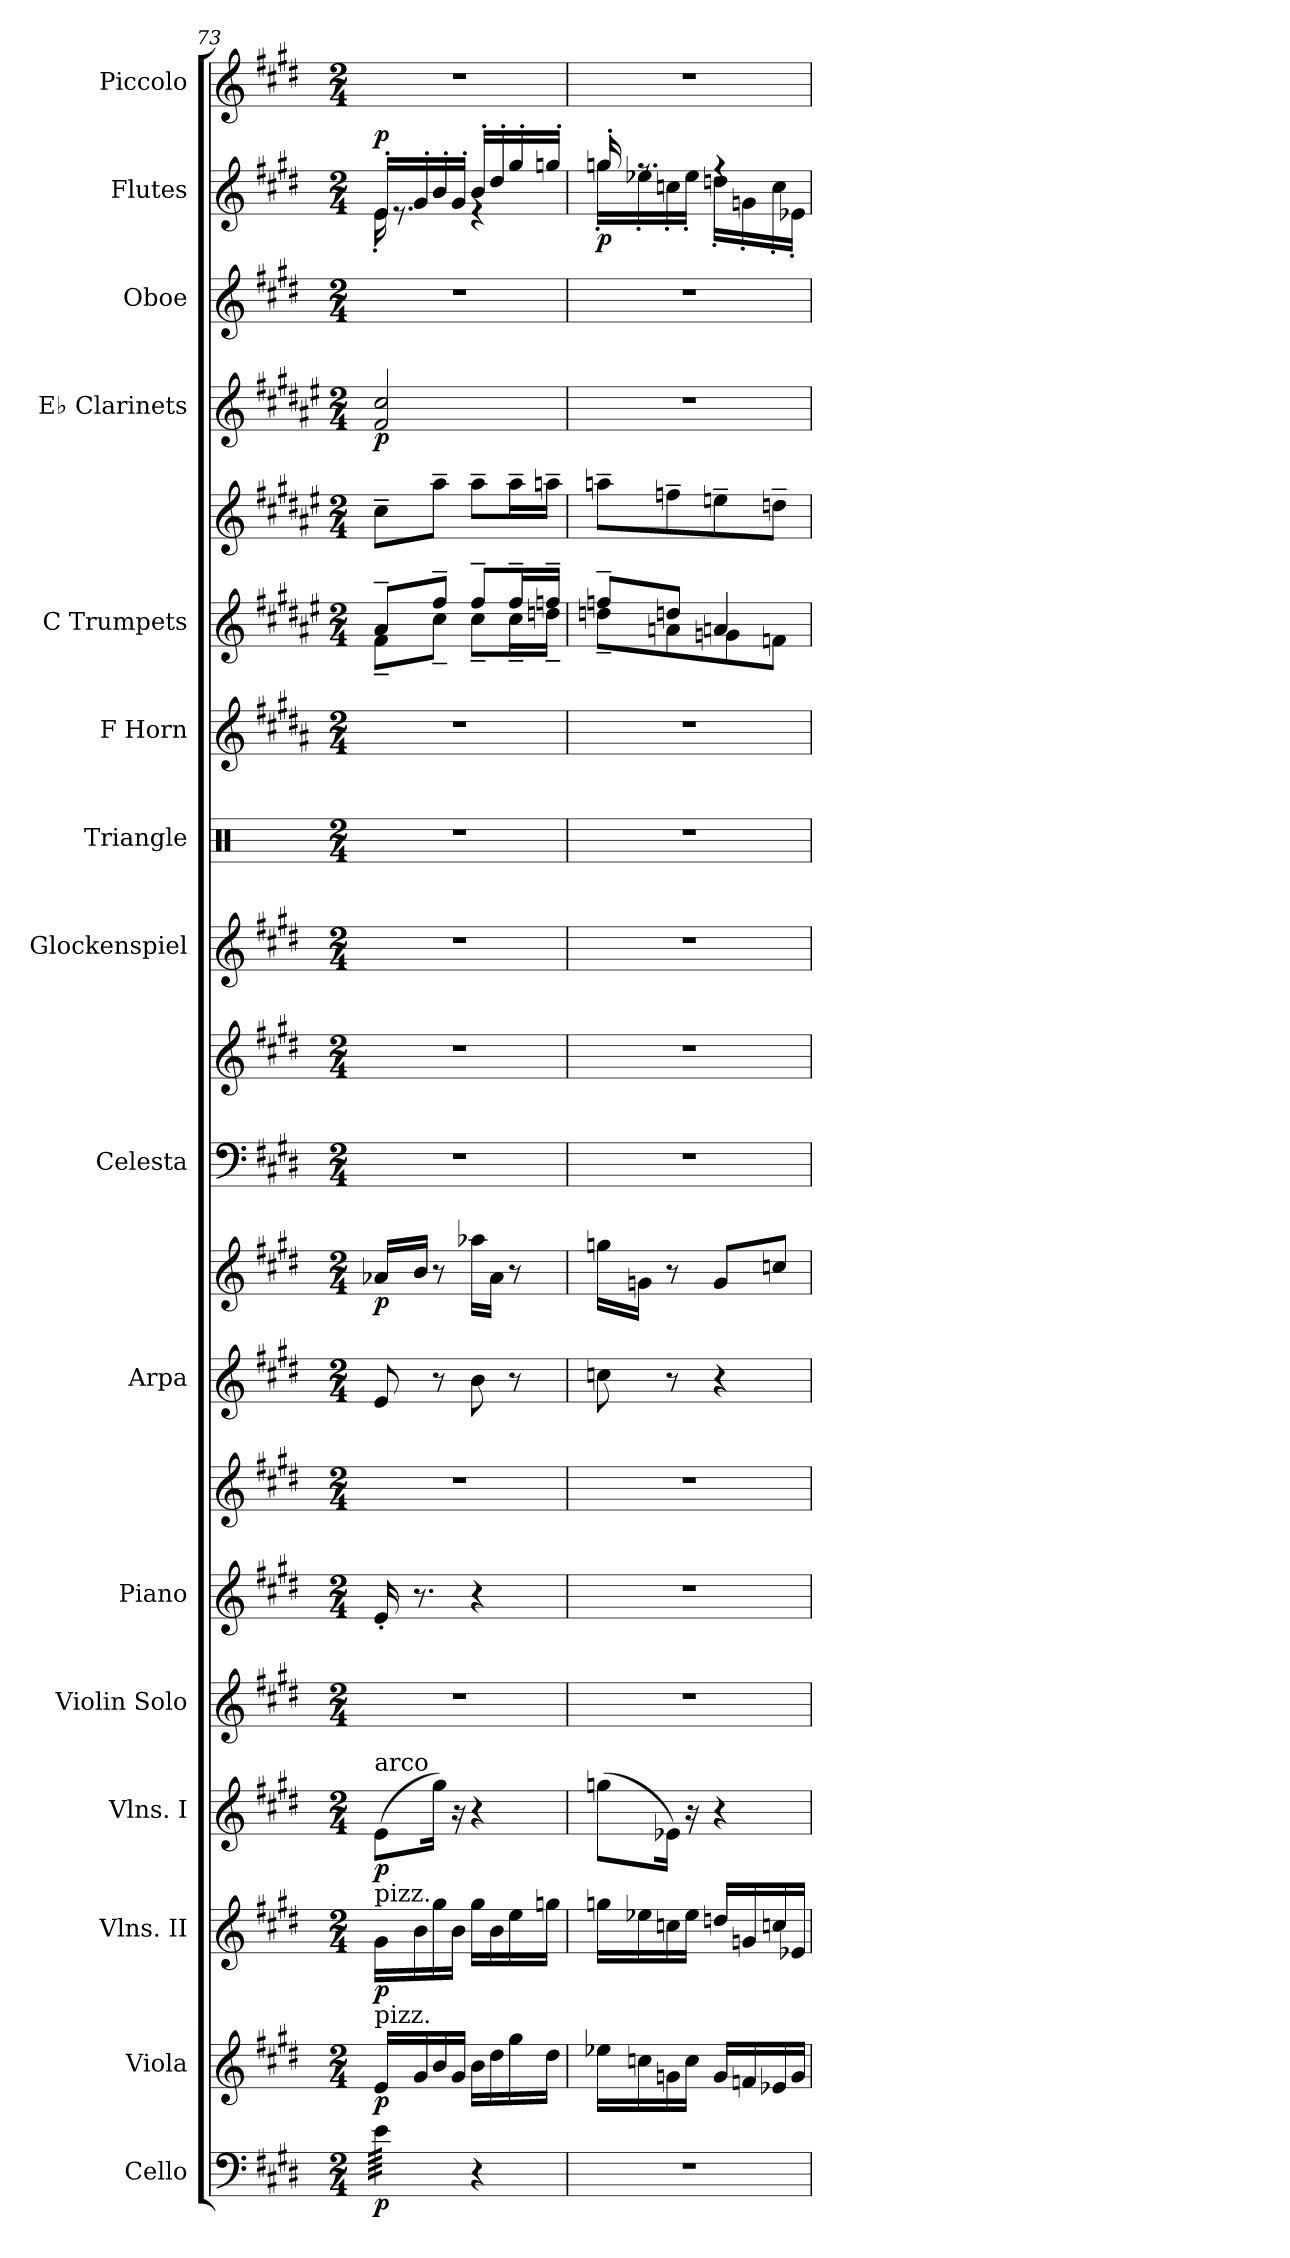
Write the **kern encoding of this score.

**kern	**dynam	**kern	**dynam	**kern	**dynam	**kern	**dynam	**kern	**kern	**kern	**kern	**kern	**dynam	**kern	**kern	**kern	**kern	**kern	**kern	**kern	**kern	**dynam	**kern	**kern	**dynam	**kern
*part16	*part16	*part15	*part15	*part14	*part14	*part13	*part13	*part12	*part11	*part11	*part10	*part10	*part10	*part9	*part9	*part8	*part7	*part6	*part5	*part5	*part4	*part4	*part3	*part2	*part2	*part1
*staff20	*staff20	*staff19	*staff19	*staff18	*staff18	*staff17	*staff17	*staff16	*staff15	*staff14	*staff13	*staff12	*staff12/13	*staff11	*staff10	*staff9	*staff8	*staff7	*staff6	*staff5	*staff4	*staff4	*staff3	*staff2	*staff2	*staff1
*I"Cello	*	*I"Viola	*	*I"Vlns. II	*	*I"Vlns. I	*	*I"Violin Solo	*I"Piano	*	*I"Arpa	*	*	*I"Celesta	*	*I"Glockenspiel	*I"Triangle	*I"F Horn	*I"C Trumpets	*	*I"E♭ Clarinets	*	*I"Oboe	*I"Flutes	*	*I"Piccolo
*	*	*	*	*I'Vlns. II	*	*I'Vlns. I	*	*I'Vln. solo	*I'Pno.	*	*I'Arpa	*	*	*I'Cel.	*	*I'Glock.	*I'Trgl.	*I'F Hn.	*I'C Tpt.	*	*I'E♭ Cl.	*	*I'Ob.	*I'Fl.	*	*I'Picc.
*clefF4	*	*clefG2	*	*clefG2	*	*clefG2	*	*clefG2	*clefG2	*clefG2	*clefG2	*clefG2	*	*clefF4	*clefG2	*clefG2	*clefX	*clefG2	*clefG2	*clefG2	*clefG2	*	*clefG2	*clefG2	*	*clefG2
*	*	*	*	*	*	*	*	*	*	*	*	*	*	*ITrd-7c-12	*ITrd-7c-12	*ITrd-14c-24	*	*ITrd4c7	*ITrd1c2	*ITrd1c2	*ITrd1c2	*	*	*	*	*ITrd-7c-12
*k[f#c#g#d#]	*	*k[f#c#g#d#]	*	*k[f#c#g#d#]	*	*k[f#c#g#d#]	*	*k[f#c#g#d#]	*k[f#c#g#d#]	*k[f#c#g#d#]	*k[f#c#g#d#]	*k[f#c#g#d#]	*	*k[f#c#g#d#]	*k[f#c#g#d#]	*k[f#c#g#d#]	*k[]	*k[f#c#g#d#]	*k[f#c#g#d#]	*k[f#c#g#d#]	*k[f#c#g#d#]	*	*k[f#c#g#d#]	*k[f#c#g#d#]	*	*k[f#c#g#d#]
*M2/4	*	*M2/4	*	*M2/4	*	*M2/4	*	*M2/4	*M2/4	*M2/4	*M2/4	*M2/4	*	*M2/4	*M2/4	*M2/4	*M2/4	*M2/4	*M2/4	*M2/4	*M2/4	*	*M2/4	*M2/4	*	*M2/4
=73	=73	=73	=73	=73	=73	=73	=73	=73	=73	=73	=73	=73	=73	=73	=73	=73	=73	=73	=73	=73	=73	=73	=73	=73	=73	=73
*	*	*	*	*	*	*	*	*	*	*	*	*	*	*	*	*	*	*	*^	*	*	*	*	*^	*	*
!	!	!	!	!	!	!LO:TX:a:t=arco	!	!	!	!	!	!	!	!	!	!	!	!	!	!	!	!	!	!	!	!	!	!
!	!	!	!	!LO:TX:a:t=pizz.	!	!	!	!	!	!	!	!	!	!	!	!	!	!	!	!	!	!	!	!	!	!	!	!
!	!	!LO:TX:a:t=pizz.	!	!	!	!	!	!	!	!	!	!	!	!	!	!	!	!	!	!	!	!	!	!	!	!	!	!
!	!LO:DY:b	!	!LO:DY:b	!	!LO:DY:b	!	!LO:DY:b	!	!	!	!	!	!LO:DY:b	!	!	!	!	!	!	!	!	!	!LO:DY:b	!	!	!	!LO:DY:a	!
*tremolo	*	*	*	*	*	*	*	*	*	*	*	*	*	*	*	*	*	*	*	*	*	*	*	*	*	*	*	*
64e\LLLL	p	16e/LL	p	16g#\LL	p	(>8e\L	p	2r	16e'/	2r	8e/	16a-X/LL	p	2r	2r	2r	2r	2r	8g#~/L	8e~\L	8b~\L	2e/ 2b/	p	2r	16e'/LL	16e'\	p	2r
64e\	.	.	.	.	.	.	.	.	.	.	.	.	.	.	.	.	.	.	.	.	.	.	.	.	.	.	.	.
64e\	.	.	.	.	.	.	.	.	.	.	.	.	.	.	.	.	.	.	.	.	.	.	.	.	.	.	.	.
64e\	.	.	.	.	.	.	.	.	.	.	.	.	.	.	.	.	.	.	.	.	.	.	.	.	.	.	.	.
64e\	.	16g#/	.	16b\	.	.	.	.	8.r	.	.	16b/JJ	.	.	.	.	.	.	.	.	.	.	.	.	16g#'/	8.re	.	.
64e\	.	.	.	.	.	.	.	.	.	.	.	.	.	.	.	.	.	.	.	.	.	.	.	.	.	.	.	.
64e\	.	.	.	.	.	.	.	.	.	.	.	.	.	.	.	.	.	.	.	.	.	.	.	.	.	.	.	.
64e\	.	.	.	.	.	.	.	.	.	.	.	.	.	.	.	.	.	.	.	.	.	.	.	.	.	.	.	.
64e\	.	16b/	.	16gg#\	.	16gg#\Jk)	.	.	.	.	8r	8r	.	.	.	.	.	.	8ee~/J	8b~\J	8gg#~\J	.	.	.	16b'/	.	.	.
64e\	.	.	.	.	.	.	.	.	.	.	.	.	.	.	.	.	.	.	.	.	.	.	.	.	.	.	.	.
64e\	.	.	.	.	.	.	.	.	.	.	.	.	.	.	.	.	.	.	.	.	.	.	.	.	.	.	.	.
64e\	.	.	.	.	.	.	.	.	.	.	.	.	.	.	.	.	.	.	.	.	.	.	.	.	.	.	.	.
64e\	.	16g#/JJ	.	16b\JJ	.	16r	.	.	.	.	.	.	.	.	.	.	.	.	.	.	.	.	.	.	16g#'/JJ	.	.	.
64e\	.	.	.	.	.	.	.	.	.	.	.	.	.	.	.	.	.	.	.	.	.	.	.	.	.	.	.	.
64e\	.	.	.	.	.	.	.	.	.	.	.	.	.	.	.	.	.	.	.	.	.	.	.	.	.	.	.	.
64e\JJJJ	.	.	.	.	.	.	.	.	.	.	.	.	.	.	.	.	.	.	.	.	.	.	.	.	.	.	.	.
*Xtremolo	*	*	*	*	*	*	*	*	*	*	*	*	*	*	*	*	*	*	*	*	*	*	*	*	*	*	*	*
4r	.	16b\LL	.	16gg#\LL	.	4r	.	.	4r	.	8b\	16aa-X\LL	.	.	.	.	.	.	8ee~/L	8b~\L	8gg#~\L	.	.	.	16b'/LL	4re	.	.
.	.	16dd#\	.	16b\	.	.	.	.	.	.	.	16a-\JJ	.	.	.	.	.	.	.	.	.	.	.	.	16dd#'/	.	.	.
.	.	16gg#\	.	16ee\	.	.	.	.	.	.	8r	8r	.	.	.	.	.	.	16ee~/L	16b~\L	16gg#~\L	.	.	.	16gg#'/	.	.	.
.	.	16dd#\JJ	.	16ggn\JJ	.	.	.	.	.	.	.	.	.	.	.	.	.	.	16ee-X~/JJ	16ccn~\JJ	16ggn~\JJ	.	.	.	16ggn'/JJ	.	.	.
=74	=74	=74	=74	=74	=74	=74	=74	=74	=74	=74	=74	=74	=74	=74	=74	=74	=74	=74	=74	=74	=74	=74	=74	=74	=74	=74	=74	=74
!	!	!	!	!	!	!	!	!	!	!	!	!	!	!	!	!	!	!	!	!	!	!	!	!	!	!	!LO:DY:b	!
2r	.	16ee-X\LL	.	16ggn\LL	.	(>8ggn\L	.	2r	2r	2r	8ccn\	16ggn\LL	.	2r	2r	2r	2r	2r	8ee-X~/L	8ccn~\L	8ggn~\L	2r	.	2r	16ggn'/	16gg'\LL	p	2r
.	.	16ccn\	.	16ee-X\	.	.	.	.	.	.	.	16gn\JJ	.	.	.	.	.	.	.	.	.	.	.	.	8.rff	16ee-X'\	.	.
.	.	16gn\	.	16ccn\	.	16e-X\Jk)	.	.	.	.	8r	8r	.	.	.	.	.	.	8ccn/J	8gn\	8ee-X~\	.	.	.	.	16ccn'\	.	.
.	.	16cc\JJ	.	16ee-\JJ	.	16r	.	.	.	.	.	.	.	.	.	.	.	.	.	.	.	.	.	.	.	16ee-'\JJ	.	.
.	.	16g/LL	.	16ddn/LL	.	4r	.	.	.	.	4r	8g/L	.	.	.	.	.	.	4gn/	8fn\	8ddn~\	.	.	.	4rff	16ddn'\LL	.	.
.	.	16fn/	.	16gn/	.	.	.	.	.	.	.	.	.	.	.	.	.	.	.	.	.	.	.	.	.	16gn'\	.	.
.	.	16e-X/	.	16ccn/	.	.	.	.	.	.	.	8ccn/J	.	.	.	.	.	.	.	8e-X\J	8ccn~\J	.	.	.	.	16cc'\	.	.
.	.	16g/JJ	.	16e-X/JJ	.	.	.	.	.	.	.	.	.	.	.	.	.	.	.	.	.	.	.	.	.	16e-X'\JJ	.	.
*	*	*	*	*	*	*	*	*	*	*	*	*	*	*	*	*	*	*	*v	*v	*	*	*	*	*v	*v	*	*
=	=	=	=	=	=	=	=	=	=	=	=	=	=	=	=	=	=	=	=	=	=	=	=	=	=	=
*-	*-	*-	*-	*-	*-	*-	*-	*-	*-	*-	*-	*-	*-	*-	*-	*-	*-	*-	*-	*-	*-	*-	*-	*-	*-	*-
